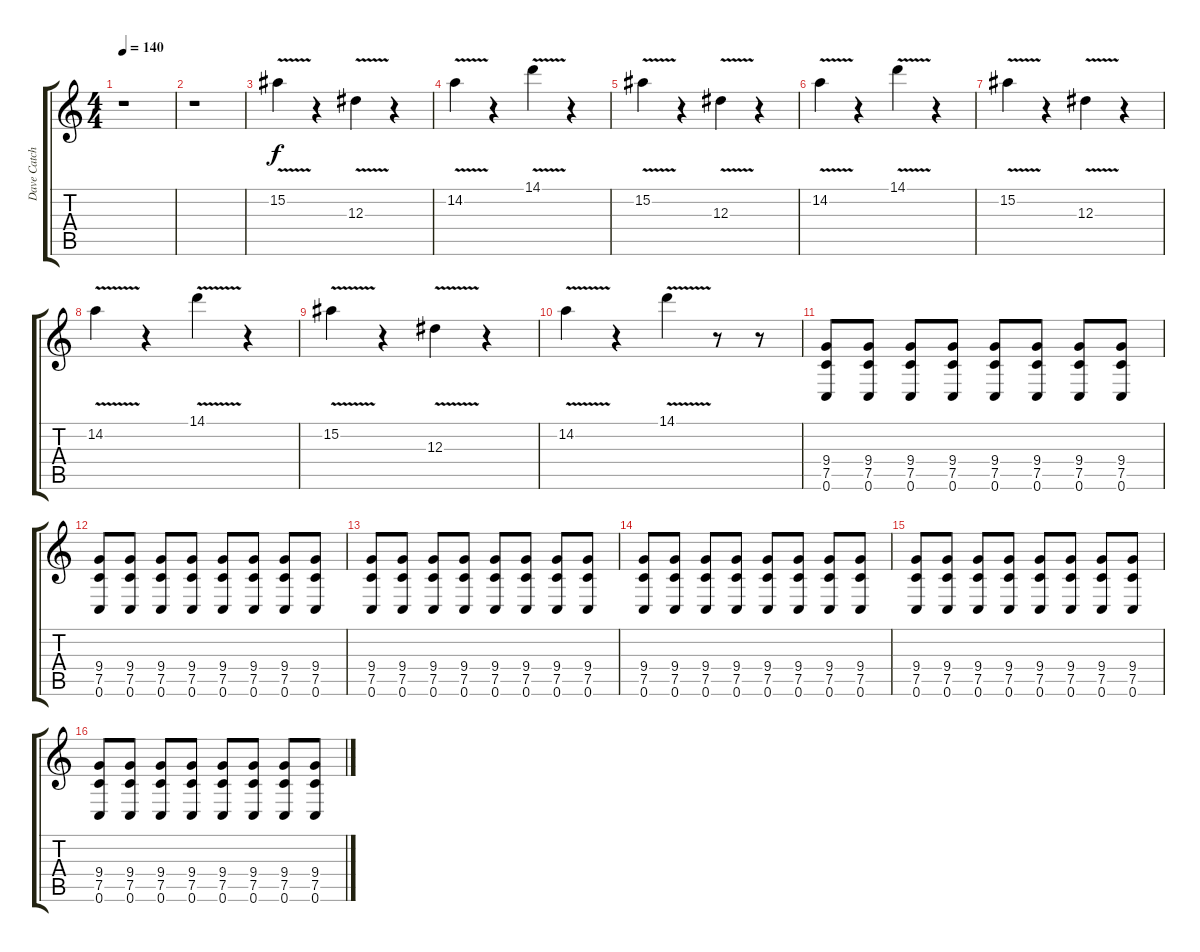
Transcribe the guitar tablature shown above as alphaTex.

\track ("Dave Catching - Lead Guitar" "Dave Catch") {instrument overdrivenguitar}
\staff {score tabs}
\tuning (C4 G3 Eb3 Bb2 F2 C2) {hide}
\ts (4 4)
\tempo 140
\clef g2
\ks c
r.1{dy f instrument overdrivenguitar} |
r.1 |
15.2{v}.4 r.4 12.3{v}.4 r.4 |
14.2{v}.4 r.4 14.1{v}.4 r.4 |
15.2{v}.4 r.4 12.3{v}.4 r.4 |
14.2{v}.4 r.4 14.1{v}.4 r.4 |
15.2{v}.4 r.4 12.3{v}.4 r.4 |
14.2{v}.4 r.4 14.1{v}.4 r.4 |
15.2{v}.4 r.4 12.3{v}.4 r.4 |
14.2{v}.4 r.4 14.1{v}.4 r.8 r.8 |
(9.4 7.5 0.6).8 (9.4 7.5 0.6).8 (9.4 7.5 0.6).8 (9.4 7.5 0.6).8 (9.4 7.5 0.6).8 (9.4 7.5 0.6).8 (9.4 7.5 0.6).8 (9.4 7.5 0.6).8 |
(9.4 7.5 0.6).8 (9.4 7.5 0.6).8 (9.4 7.5 0.6).8 (9.4 7.5 0.6).8 (9.4 7.5 0.6).8 (9.4 7.5 0.6).8 (9.4 7.5 0.6).8 (9.4 7.5 0.6).8 |
(9.4 7.5 0.6).8 (9.4 7.5 0.6).8 (9.4 7.5 0.6).8 (9.4 7.5 0.6).8 (9.4 7.5 0.6).8 (9.4 7.5 0.6).8 (9.4 7.5 0.6).8 (9.4 7.5 0.6).8 |
(9.4 7.5 0.6).8 (9.4 7.5 0.6).8 (9.4 7.5 0.6).8 (9.4 7.5 0.6).8 (9.4 7.5 0.6).8 (9.4 7.5 0.6).8 (9.4 7.5 0.6).8 (9.4 7.5 0.6).8 |
(9.4 7.5 0.6).8 (9.4 7.5 0.6).8 (9.4 7.5 0.6).8 (9.4 7.5 0.6).8 (9.4 7.5 0.6).8 (9.4 7.5 0.6).8 (9.4 7.5 0.6).8 (9.4 7.5 0.6).8 |
(9.4 7.5 0.6).8 (9.4 7.5 0.6).8 (9.4 7.5 0.6).8 (9.4 7.5 0.6).8 (9.4 7.5 0.6).8 (9.4 7.5 0.6).8 (9.4 7.5 0.6).8 (9.4 7.5 0.6).8
